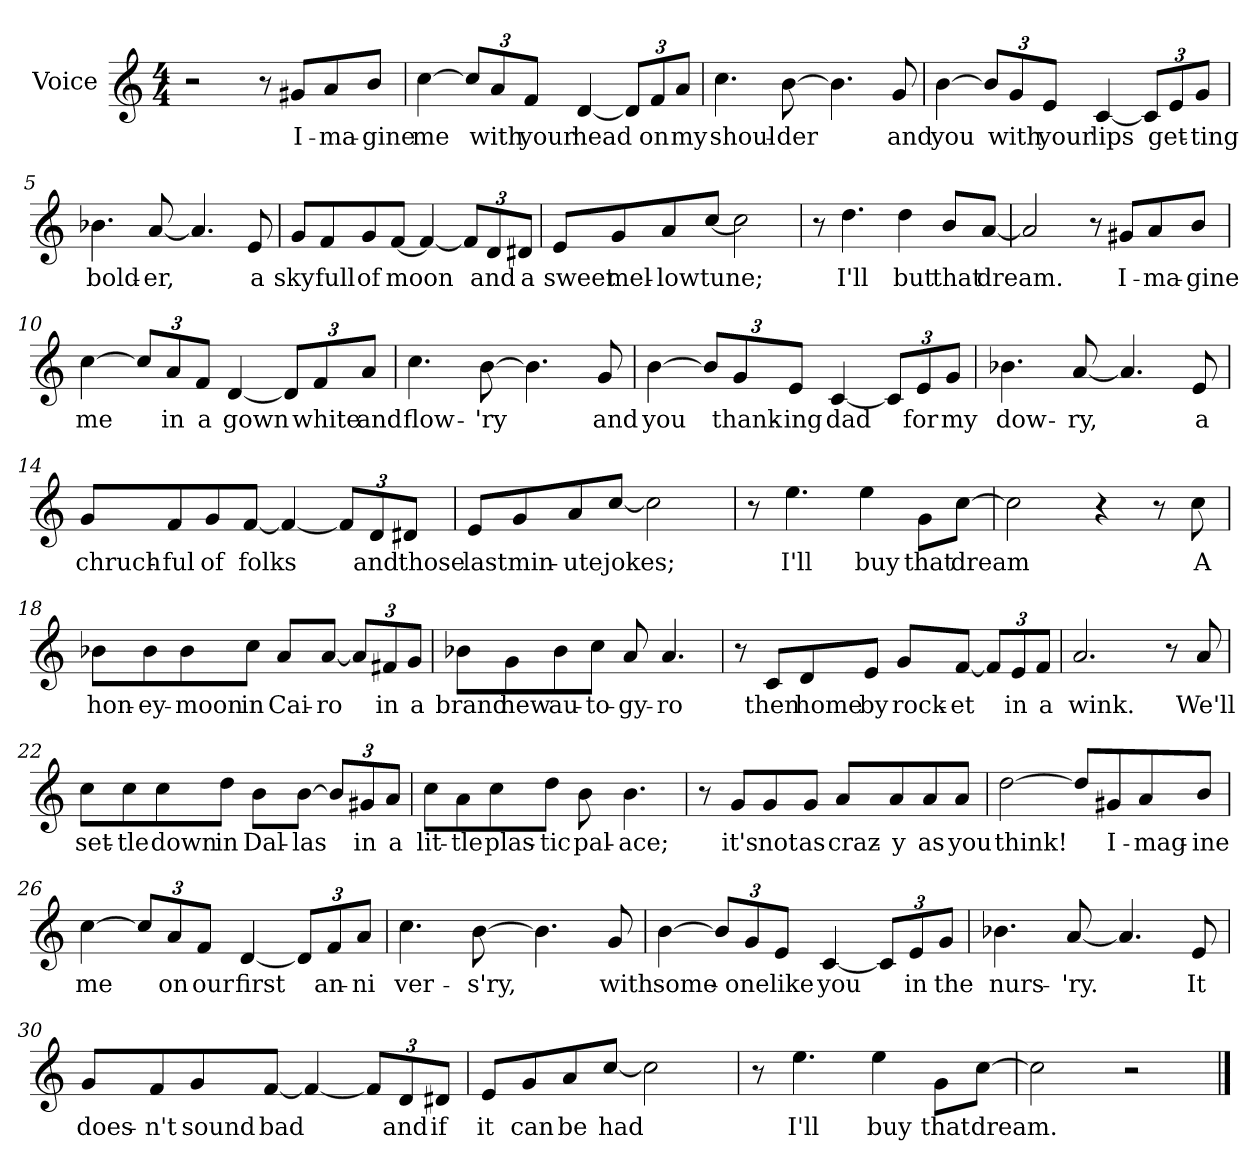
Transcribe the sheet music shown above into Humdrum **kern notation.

**kern	**text
*part1	*part1
*staff1	*staff1
*I"Voice	*
*clefG2	*
*k[]	*
*C:	*
*M4/4	*
=1	=1
2r	.
8r	.
8g#X/L	I-
8a/	-ma-
8b/J	-gine
=2	=2
[4cc\	me
*Xbrackettup	*
12cc/L]	.
12a/	with
12f/J	your
[4d/	head
12d/L]	.
12f/	on
12a/J	my
=3	=3
4.cc\	shoul-
[8b\	-der
4.b\]	.
8g/	and
=4	=4
[4b\	you
12b/L]	.
12g/	with
12e/J	your
[4c/	lips
12c/L]	.
12e/	get-
12g/J	-ting
!!LO:LB:g=z
=5	=5
4.b-X\	bold-
[8a/	er,
4.a/]	.
8e/	a
=6	=6
8g/L	sky
8f/	full
8g/	of
[8f/J	moon
4f/_	.
12f/L]	.
12d/	and
12d#X/J	a
=7	=7
8e/L	sweet
8g/	mel-
8a/	-low
[8cc/J	tune;
2cc\]	.
=8	=8
8r	.
4.dd\	I'll
4dd\	but
8b/L	that
[8a/J	dream.
!!LO:LB:g=z
=9	=9
2a/]	.
8r	.
8g#X/L	I-
8a/	-ma-
8b/J	-gine
=10	=10
[4cc\	me
12cc/L]	.
12a/	in
12f/J	a
[4d/	gown
12d/L]	.
12f/	white
12a/J	and
=11	=11
4.cc\	flow-
[8b\	-'ry
4.b\]	.
8g/	and
=12	=12
[4b\	you
12b/L]	.
12g/	thank-
12e/J	-ing
[4c/	dad
12c/L]	.
12e/	for
12g/J	my
!!LO:LB:g=z
=13	=13
4.b-X\	dow-
[8a/	ry,
4.a/]	.
8e/	a
=14	=14
8g/L	chruch-
8f/	-ful
8g/	of
[8f/J	folks
4f/_	.
12f/L]	.
12d/	and
12d#X/J	those
=15	=15
8e/L	last
8g/	min-
8a/	-ute
[8cc/J	jokes;
2cc\]	.
=16	=16
8r	.
4.ee\	I'll
4ee\	buy
8g\L	that
[8cc\J	dream
=17	=17
2cc\]	.
4r	.
8r	.
8cc\	A
!!LO:LB:g=z
=18	=18
8b-X\L	hon-
8b-\	-ey-
8b-\	-moon
8cc\J	in
8a/L	Cai-
[8a/J	-ro
12a/L]	.
12f#X/	in
12g/J	a
=19	=19
8b-X\L	brand
8g\	new
8b-\	au-
8cc\J	-to-
8a/	-gy-
4.a/	-ro
=20	=20
8r	.
8c/L	then
8d/	home
8e/J	by
8g/L	rock-
[8f/J	-et
12f/L]	.
12e/	in
12f/J	a
=21	=21
2.a/	wink.
8r	.
8a/	We'll
!!LO:LB:g=z
=22	=22
8cc\L	set-
8cc\	-tle
8cc\	down
8dd\J	in
8b\L	Dal-
[8b\J	-las
12b/L]	.
12g#X/	in
12a/J	a
=23	=23
8cc\L	lit-
8a\	-tle
8cc\	plas-
8dd\J	-tic
8b\	pal-
4.b\	-ace;
=24	=24
8r	.
8g/L	it's
8g/	not
8g/J	as
8a/L	craz-
8a/	-y
8a/	as
8a/J	you
=25	=25
[2dd\	think!
8dd/L]	.
8g#X/	I-
8a/	mag-
8b/J	-ine
!!LO:LB:g=z
=26	=26
[4cc\	me
12cc/L]	.
12a/	on
12f/J	our
[4d/	first
12d/L]	.
12f/	an-
12a/J	-ni
=27	=27
4.cc\	ver-
[8b\	s'ry,
4.b\]	.
8g/	with
=28	=28
[4b\	some-
12b/L]	.
12g/	-one
12e/J	like
[4c/	you
12c/L]	.
12e/	in
12g/J	the
=29	=29
4.b-X\	nurs-
[8a/	-'ry.
4.a/]	.
8e/	It
!!LO:LB:g=z
=30	=30
8g/L	does-
8f/	-n't
8g/	sound
[8f/J	bad
4f/_	.
12f/L]	.
12d/	and
12d#X/J	if
=31	=31
8e/L	it
8g/	can
8a/	be
[8cc/J	had
2cc\]	.
=32	=32
8r	.
4.ee\	I'll
4ee\	buy
8g\L	that
[8cc\J	dream.
=33	=33
2cc\]	.
2r	.
==	==
*-	*-
